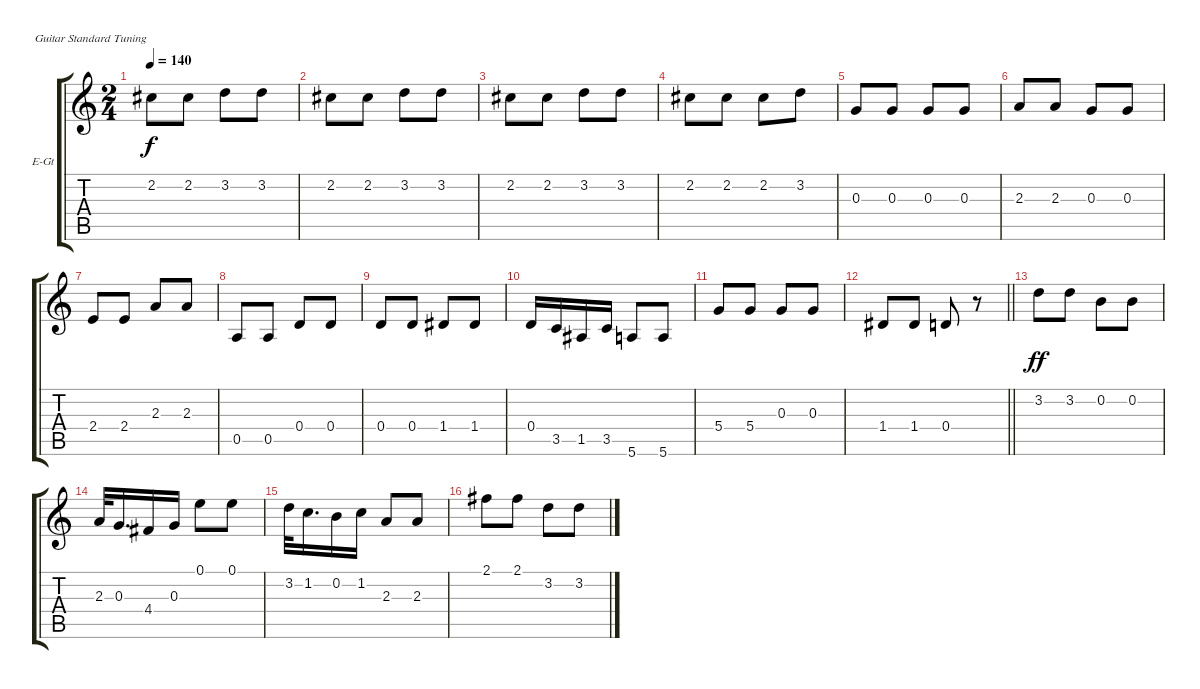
\bracketExtendMode groupsimilarinstruments
\firstSystemTrackNameOrientation horizontal
\otherSystemsTrackNameOrientation horizontal
\track ("Guitar 4/5" "E-Gt") {instrument distortionguitar}
\staff {score tabs}
\tuning (E4 B3 G3 D3 A2 E2)
\ts (2 4)
\tempo 140
\clef g2
\scale
0.333333
\ks c
2.2.8{dy f} 2.2.8 3.2.8 3.2.8 |
\scale
0.333333 2.2.8 2.2.8 3.2.8 3.2.8 |
\scale
0.333333 2.2.8 2.2.8 3.2.8 3.2.8 |
\scale
0.333333 2.2.8 2.2.8 2.2.8 3.2.8 |
\scale
0.333333 0.3.8 0.3.8 0.3.8 0.3.8 |
\scale
0.333333 2.3.8 2.3.8 0.3.8 0.3.8 |
\scale
0.333333 2.4.8 2.4.8 2.3.8 2.3.8 |
\scale
0.333333 0.5.8 0.5.8 0.4.8 0.4.8 |
\scale
0.333333 0.4.8 0.4.8 1.4.8 1.4.8 |
\scale
0.333333 0.4.16 3.5.16 1.5.16 3.5.16 5.6.8 5.6.8 |
\scale
0.333333 5.4.8 5.4.8 0.3.8 0.3.8 |
\scale
0.333333
\barLineRight lightlight
1.4.8 1.4.8 0.4.8 r.8 |
\scale
0.333333 3.2.8{dy ff} 3.2.8 0.2.8 0.2.8 |
\scale
0.333333 2.3.32 0.3.16{d} 4.4.16 0.3.16 0.1.8 0.1.8 |
\scale
0.333333 3.2.32 1.2.16{d} 0.2.16 1.2.16 2.3.8 2.3.8 |
\scale
0.333333 2.1.8 2.1.8 3.2.8 3.2.8
